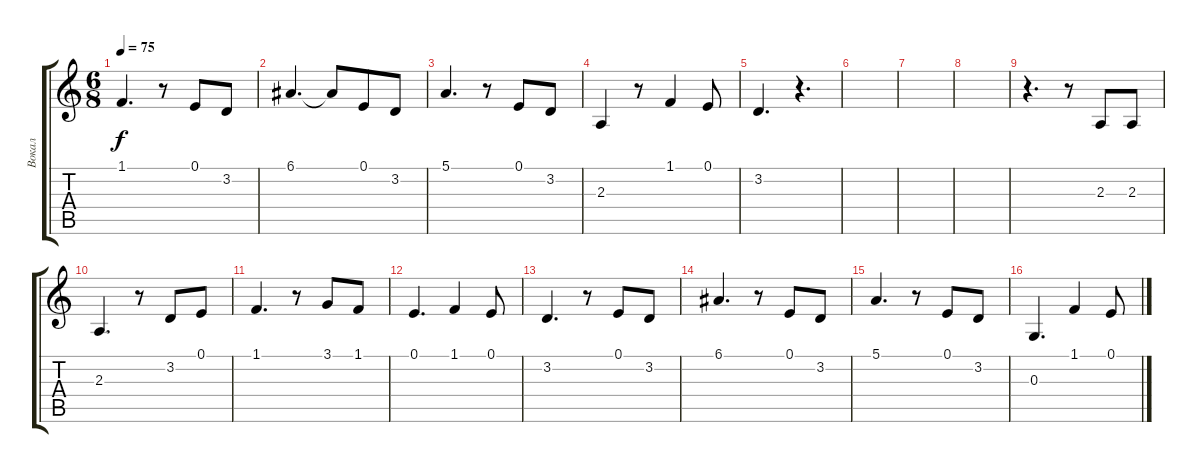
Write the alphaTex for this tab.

\track ("Вокал" "Вокал") {instrument tuba}
\staff {score tabs}
\tuning (E4 B3 G3 D3 A2 E2) {hide}
\ts (6 8)
\tempo 75
\clef g2
\ks c
1.1.4{d dy f} r.8 0.1.8 3.2.8 |
6.1.4{d} 6.1{t}.8 0.1.8 3.2.8 |
5.1.4{d} r.8 0.1.8 3.2.8 |
2.3.4 r.8 1.1.4 0.1.8 |
3.2.4{d} r.4{d} |
|
|
|
r.4{d} r.8 2.3.8 2.3.8 |
2.3.4{d} r.8 3.2.8 0.1.8 |
1.1.4{d} r.8 3.1.8 1.1.8 |
0.1.4{d} 1.1.4 0.1.8 |
3.2.4{d} r.8 0.1.8 3.2.8 |
6.1.4{d} r.8 0.1.8 3.2.8 |
5.1.4{d} r.8 0.1.8 3.2.8 |
0.3.4{d} 1.1.4 0.1.8
